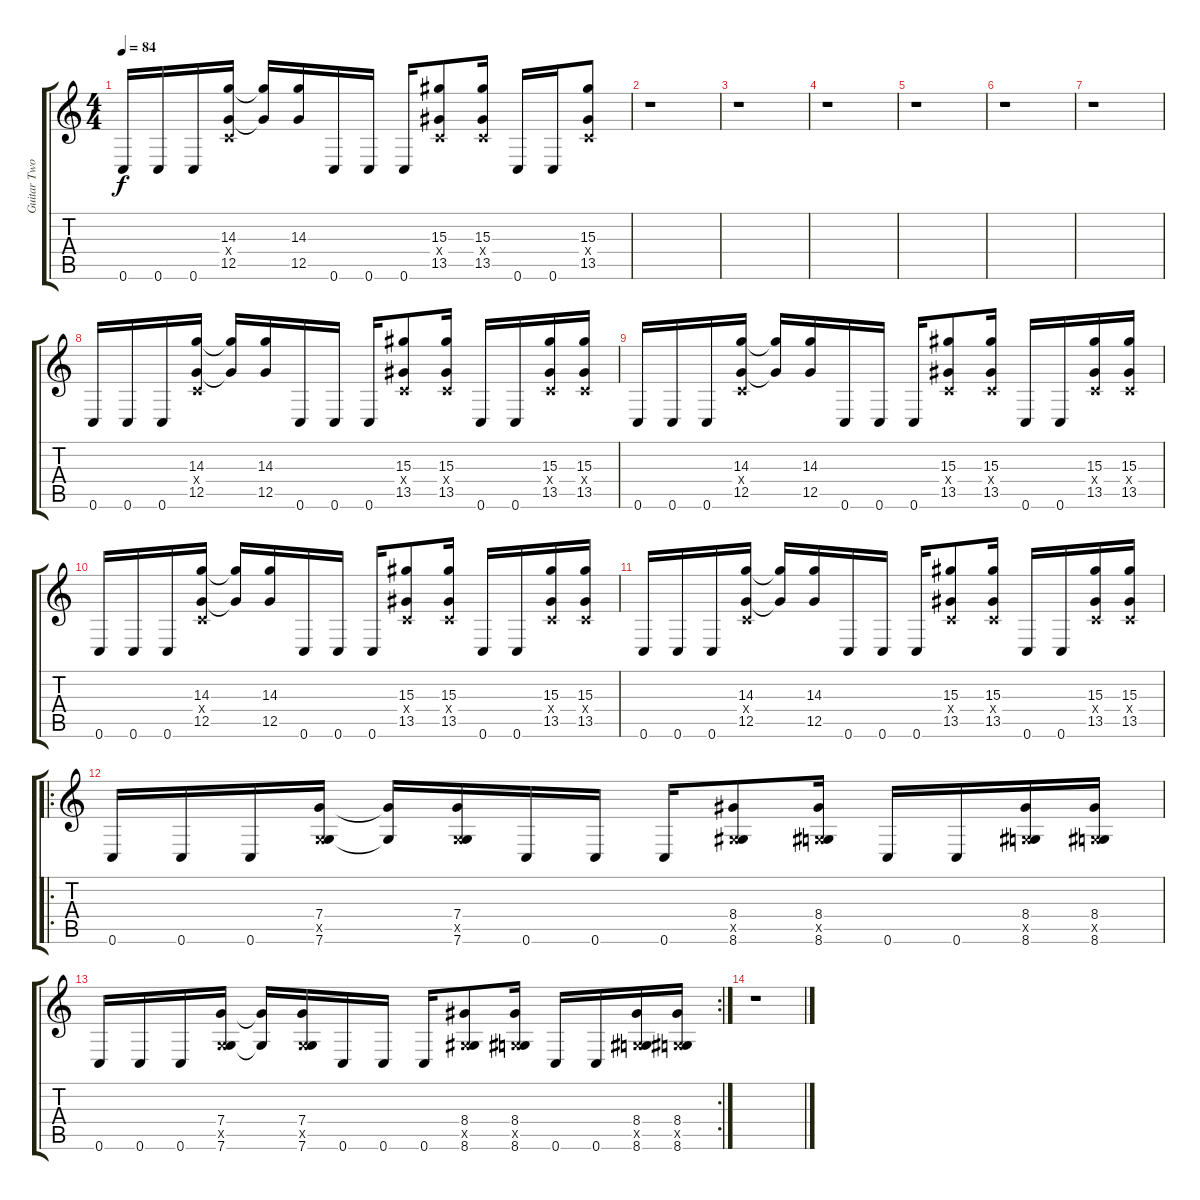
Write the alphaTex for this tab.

\track ("Guitar Two" "Guitar Two") {instrument distortionguitar}
\staff {score tabs}
\tuning (D4 A3 F3 C3 G2 C2) {hide}
\ts (4 4)
\tempo 84
\clef g2
\ks c
0.6.16{dy f} 0.6.16 0.6.16 (14.3 0.4{x} 12.5).16 (14.3{t} 12.5{t}).16 (14.3 12.5).16 0.6.16 0.6.16 0.6.16 (15.3 0.4{x} 13.5).8 (15.3 0.4{x} 13.5).16 0.6.16 0.6.16 (15.3 0.4{x} 13.5).8 |
r.1 |
r.1 |
r.1 |
r.1 |
r.1 |
r.1 |
0.6.16 0.6.16 0.6.16 (14.3 0.4{x} 12.5).16 (14.3{t} 12.5{t}).16 (14.3 12.5).16 0.6.16 0.6.16 0.6.16 (15.3 0.4{x} 13.5).8 (15.3 0.4{x} 13.5).16 0.6.16 0.6.16 (15.3 0.4{x} 13.5).16 (15.3 0.4{x} 13.5).16 |
0.6.16 0.6.16 0.6.16 (14.3 0.4{x} 12.5).16 (14.3{t} 12.5{t}).16 (14.3 12.5).16 0.6.16 0.6.16 0.6.16 (15.3 0.4{x} 13.5).8 (15.3 0.4{x} 13.5).16 0.6.16 0.6.16 (15.3 0.4{x} 13.5).16 (15.3 0.4{x} 13.5).16 |
0.6.16 0.6.16 0.6.16 (14.3 0.4{x} 12.5).16 (14.3{t} 12.5{t}).16 (14.3 12.5).16 0.6.16 0.6.16 0.6.16 (15.3 0.4{x} 13.5).8 (15.3 0.4{x} 13.5).16 0.6.16 0.6.16 (15.3 0.4{x} 13.5).16 (15.3 0.4{x} 13.5).16 |
0.6.16 0.6.16 0.6.16 (14.3 0.4{x} 12.5).16 (14.3{t} 12.5{t}).16 (14.3 12.5).16 0.6.16 0.6.16 0.6.16 (15.3 0.4{x} 13.5).8 (15.3 0.4{x} 13.5).16 0.6.16 0.6.16 (15.3 0.4{x} 13.5).16 (15.3 0.4{x} 13.5).16 |
\ro
0.6.16 0.6.16 0.6.16 (7.4 0.5{x} 7.6).16 (7.4{t} 7.6{t}).16 (7.4 0.5{x} 7.6).16 0.6.16 0.6.16 0.6.16 (8.4 0.5{x} 8.6).8 (8.4 0.5{x} 8.6).16 0.6.16 0.6.16 (8.4 0.5{x} 8.6).16 (8.4 0.5{x} 8.6).16 |
\rc 2
0.6.16 0.6.16 0.6.16 (7.4 0.5{x} 7.6).16 (7.4{t} 7.6{t}).16 (7.4 0.5{x} 7.6).16 0.6.16 0.6.16 0.6.16 (8.4 0.5{x} 8.6).8 (8.4 0.5{x} 8.6).16 0.6.16 0.6.16 (8.4 0.5{x} 8.6).16 (8.4 0.5{x} 8.6).16 |
r.1
